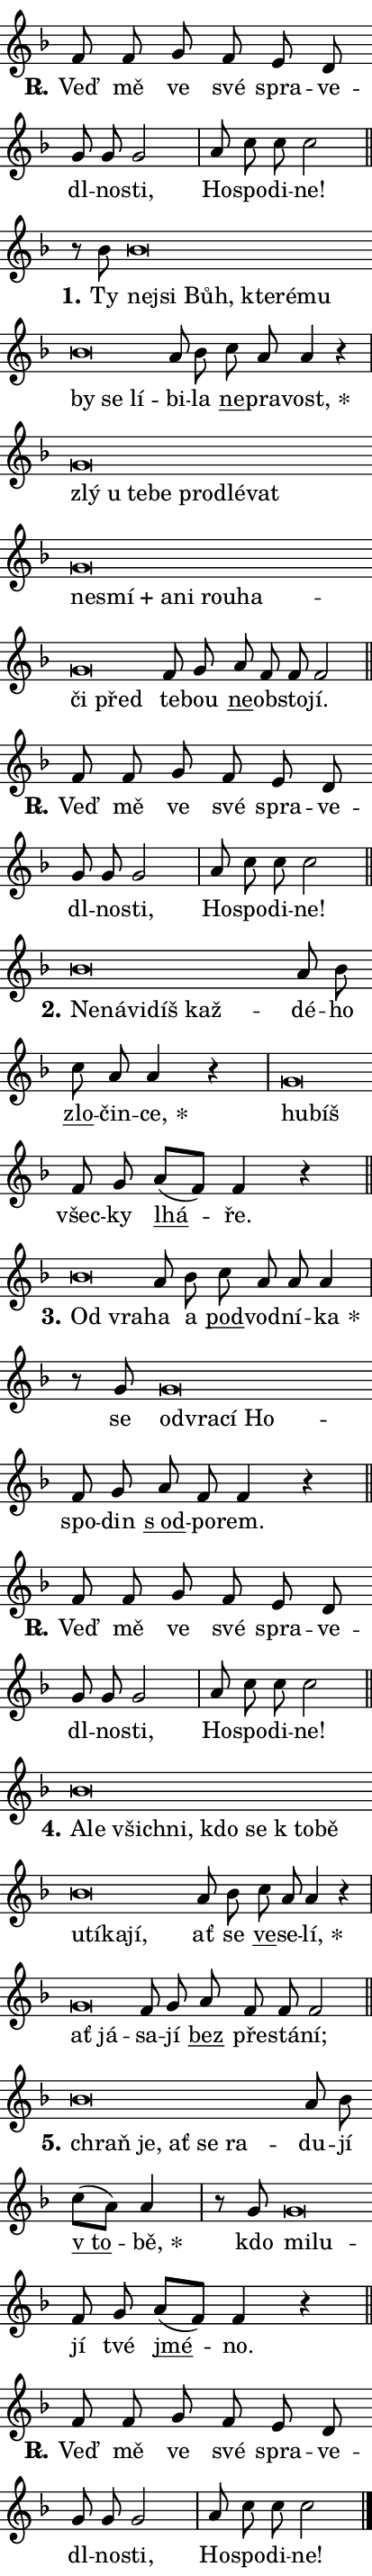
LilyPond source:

\version "2.22.1"
\header { tagline = "" }
\paper {
  indent = 0\cm
  top-margin = 0\cm
  right-margin = 0\cm
  bottom-margin = 0\cm
  left-margin = 0\cm
  paper-width = 7\cm
  page-breaking = #ly:one-page-breaking
  system-system-spacing.basic-distance = #11
  score-system-spacing.basic-distance = #11
  ragged-last = ##f
}


%% Author: Thomas Morley
%% https://lists.gnu.org/archive/html/lilypond-user/2020-05/msg00002.html
#(define (line-position grob)
"Returns position of @var[grob} in current system:
   @code{'start}, if at first time-step
   @code{'end}, if at last time-step
   @code{'middle} otherwise
"
  (let* ((col (ly:item-get-column grob))
         (ln (ly:grob-object col 'left-neighbor))
         (rn (ly:grob-object col 'right-neighbor))
         (col-to-check-left (if (ly:grob? ln) ln col))
         (col-to-check-right (if (ly:grob? rn) rn col))
         (break-dir-left
           (and
             (ly:grob-property col-to-check-left 'non-musical #f)
             (ly:item-break-dir col-to-check-left)))
         (break-dir-right
           (and
             (ly:grob-property col-to-check-right 'non-musical #f)
             (ly:item-break-dir col-to-check-right))))
        (cond ((eqv? 1 break-dir-left) 'start)
              ((eqv? -1 break-dir-right) 'end)
              (else 'middle))))

#(define (tranparent-at-line-position vctor)
  (lambda (grob)
  "Relying on @code{line-position} select the relevant enry from @var{vctor}.
Used to determine transparency,"
    (case (line-position grob)
      ((end) (not (vector-ref vctor 0)))
      ((middle) (not (vector-ref vctor 1)))
      ((start) (not (vector-ref vctor 2))))))

noteHeadBreakVisibility =
#(define-music-function (break-visibility)(vector?)
"Makes @code{NoteHead}s transparent relying on @var{break-visibility}"
#{
  \override NoteHead.transparent =
    #(tranparent-at-line-position break-visibility)
#})

#(define delete-ledgers-for-transparent-note-heads
  (lambda (grob)
    "Reads whether a @code{NoteHead} is transparent.
If so this @code{NoteHead} is removed from @code{'note-heads} from
@var{grob}, which is supposed to be @code{LedgerLineSpanner}.
As a result ledgers are not printed for this @code{NoteHead}"
    (let* ((nhds-array (ly:grob-object grob 'note-heads))
           (nhds-list
             (if (ly:grob-array? nhds-array)
                 (ly:grob-array->list nhds-array)
                 '()))
           ;; Relies on the transparent-property being done before
           ;; Staff.LedgerLineSpanner.after-line-breaking is executed.
           ;; This is fragile ...
           (to-keep
             (remove
               (lambda (nhd)
                 (ly:grob-property nhd 'transparent #f))
               nhds-list)))
      ;; TODO find a better method to iterate over grob-arrays, similiar
      ;; to filter/remove etc for lists
      ;; For now rebuilt from scratch
      (set! (ly:grob-object grob 'note-heads)  '())
      (for-each
        (lambda (nhd)
          (ly:pointer-group-interface::add-grob grob 'note-heads nhd))
        to-keep))))

hideNotes = {
  \noteHeadBreakVisibility #begin-of-line-visible
}
unHideNotes = {
  \noteHeadBreakVisibility #all-visible
}

% work-around for resetting accidentals
% https://lilypond.org/doc/v2.23/Documentation/notation/displaying-rhythms#unmetered-music
cadenzaMeasure = {
  \cadenzaOff
  \partial 1024 s1024
  \cadenzaOn
}

#(define-markup-command (accent layout props text) (markup?)
  "Underline accented syllable"
  (interpret-markup layout props
    #{\markup \override #'(offset . 4.3) \underline { #text }#}))

responsum = \markup \concat {
  "R" \hspace #-1.05 \path #0.1 #'((moveto 0 0.07) (lineto 0.9 0.8)) \hspace #0.05 "."
}

\layout {
    \context {
        \Staff
        \remove "Time_signature_engraver"
        \override LedgerLineSpanner.after-line-breaking = #delete-ledgers-for-transparent-note-heads
    }
    \context {
        \Voice {
            \override NoteHead.output-attributes = #'((class . "notehead"))
            \override Hairpin.height = #0.55
        }
    }
    \context {
        \Lyrics {
            \override StanzaNumber.output-attributes = #'((class . "stanzanumber"))
            \override LyricSpace.minimum-distance = #0.9
            \override LyricText.font-name = #"TeX Gyre Schola"
            \override LyricText.font-size = 1
            \override StanzaNumber.font-name = #"TeX Gyre Schola Bold"
            \override StanzaNumber.font-size = 1
        }
    }
}

% magnetic-lyrics.ily
%
%   written by
%     Jean Abou Samra <jean@abou-samra.fr>
%     Werner Lemberg <wl@gnu.org>
%
%   adapted by
%     Jiri Hon <jiri.hon@gmail.com>
%
% Version 2022-Apr-15

% https://www.mail-archive.com/lilypond-user@gnu.org/msg149350.html

#(define (Left_hyphen_pointer_engraver context)
   "Collect syllable-hyphen-syllable occurrences in lyrics and store
them in properties.  This engraver only looks to the left.  For
example, if the lyrics input is @code{foo -- bar}, it does the
following.

@itemize @bullet
@item
Set the @code{text} property of the @code{LyricHyphen} grob between
@q{foo} and @q{bar} to @code{foo}.

@item
Set the @code{left-hyphen} property of the @code{LyricText} grob with
text @q{foo} to the @code{LyricHyphen} grob between @q{foo} and
@q{bar}.
@end itemize

Use this auxiliary engraver in combination with the
@code{lyric-@/text::@/apply-@/magnetic-@/offset!} hook."
   (let ((hyphen #f)
         (text #f))
     (make-engraver
      (acknowledgers
       ((lyric-syllable-interface engraver grob source-engraver)
        (set! text grob)))
      (end-acknowledgers
       ((lyric-hyphen-interface engraver grob source-engraver)
        ;(when (not (grob::has-interface grob 'lyric-space-interface))
          (set! hyphen grob)));)
      ((stop-translation-timestep engraver)
       (when (and text hyphen)
         (ly:grob-set-object! text 'left-hyphen hyphen))
       (set! text #f)
       (set! hyphen #f)))))

#(define (lyric-text::apply-magnetic-offset! grob)
   "If the space between two syllables is less than the value in
property @code{LyricText@/.details@/.squash-threshold}, move the right
syllable to the left so that it gets concatenated with the left
syllable.

Use this function as a hook for
@code{LyricText@/.after-@/line-@/breaking} if the
@code{Left_@/hyphen_@/pointer_@/engraver} is active."
   (let ((hyphen (ly:grob-object grob 'left-hyphen #f)))
     (when hyphen
       (let ((left-text (ly:spanner-bound hyphen LEFT)))
         (when (grob::has-interface left-text 'lyric-syllable-interface)
           (let* ((common (ly:grob-common-refpoint grob left-text X))
                  (this-x-ext (ly:grob-extent grob common X))
                  (left-x-ext
                   (begin
                     ;; Trigger magnetism for left-text.
                     (ly:grob-property left-text 'after-line-breaking)
                     (ly:grob-extent left-text common X)))
                  ;; `delta` is the gap width between two syllables.
                  (delta (- (interval-start this-x-ext)
                            (interval-end left-x-ext)))
                  (details (ly:grob-property grob 'details))
                  (threshold (assoc-get 'squash-threshold details 0.2)))
             (when (< delta threshold)
               (let* (;; We have to manipulate the input text so that
                      ;; ligatures crossing syllable boundaries are not
                      ;; disabled.  For languages based on the Latin
                      ;; script this is essentially a beautification.
                      ;; However, for non-Western scripts it can be a
                      ;; necessity.
                      (lt (ly:grob-property left-text 'text))
                      (rt (ly:grob-property grob 'text))
                      (is-space (grob::has-interface hyphen 'lyric-space-interface))
                      (space (if is-space " " ""))
                      (space-markup (grob-interpret-markup grob " "))
                      (space-size (interval-length (ly:stencil-extent space-markup X)))
                      (extra-delta (if is-space space-size 0))
                      ;; Append new syllable.
                      (ltrt-space (if (and (string? lt) (string? rt))
                                (string-append lt space rt)
                                (make-concat-markup (list lt space rt))))
                      ;; Right-align `ltrt` to the right side.
                      (ltrt-space-markup (grob-interpret-markup
                               grob
                               (make-translate-markup
                                (cons (interval-length this-x-ext) 0)
                                (make-right-align-markup ltrt-space)))))
                 (begin
                   ;; Don't print `left-text`.
                   (ly:grob-set-property! left-text 'stencil #f)
                   ;; Set text and stencil (which holds all collected
                   ;; syllables so far) and shift it to the left.
                   (ly:grob-set-property! grob 'text ltrt-space)
                   (ly:grob-set-property! grob 'stencil ltrt-space-markup)
                   (ly:grob-translate-axis! grob (- (- delta extra-delta)) X))))))))))


#(define (lyric-hyphen::displace-bounds-first grob)
   ;; Make very sure this callback isn't triggered too early.
   (let ((left (ly:spanner-bound grob LEFT))
         (right (ly:spanner-bound grob RIGHT)))
     (ly:grob-property left 'after-line-breaking)
     (ly:grob-property right 'after-line-breaking)
     (ly:lyric-hyphen::print grob)))

squashThreshold = #0.4

\layout {
  \context {
    \Lyrics
    \consists #Left_hyphen_pointer_engraver
    \override LyricText.after-line-breaking =
      #lyric-text::apply-magnetic-offset!
    \override LyricHyphen.stencil = #lyric-hyphen::displace-bounds-first
    \override LyricText.details.squash-threshold = \squashThreshold
    \override LyricHyphen.minimum-distance = 0
    \override LyricHyphen.minimum-length = \squashThreshold
  }
}

squash = \override LyricText.details.squash-threshold = 9999
unSquash = \override LyricText.details.squash-threshold = \squashThreshold

left = \override LyricText.self-alignment-X = #LEFT
unLeft = \revert LyricText.self-alignment-X

starOffset = #(lambda (grob) 
                (let ((x_offset (ly:self-alignment-interface::aligned-on-x-parent grob)))
                  (if (= x_offset 0) 0 (+ x_offset 1.2))))

star = #(define-music-function (syllable)(string?)
"Append star separator at the end of a syllable"
#{
  \once \override LyricText.X-offset = #starOffset
  \lyricmode { \markup {
    #syllable
    \override #'((font-name . "TeX Gyre Schola Bold")) \hspace #0.2 \lower #0.65 \larger "*"
  } }
#})

starAccent = #(define-music-function (syllable)(string?)
"Append star separator at the end of a syllable and make accent"
#{
  \once \override LyricText.X-offset = #starOffset
  \lyricmode { \markup {
    \accent #syllable
    \override #'((font-name . "TeX Gyre Schola Bold")) \hspace #0.2 \lower #0.65 \larger "*"
  } }
#})

breath = #(define-music-function (syllable)(string?)
"Append breathing indicator at the end of a syllable"
#{
  \lyricmode { \markup { #syllable "+" } }
#})

optionalBreath = #(define-music-function (syllable)(string?)
"Append optional breathing indicator at the end of a syllable"
#{
  \lyricmode { \markup { #syllable "(+)" } }
#})


\score {
    <<
        \new Voice = "melody" { \cadenzaOn \key f \major \relative { f'8 f g f e d \bar "" g g g2 \cadenzaMeasure \bar "|" a8 c c c2 \cadenzaMeasure \bar "||" \break }
\relative { r8 bes'8 bes\breve*1/16 \hideNotes \breve*1/16 \bar "" \breve*1/16 \bar "" \breve*1/16 \bar "" \breve*1/16 \bar "" \breve*1/16 \bar "" \breve*1/16 \bar "" \breve*1/16 \breve*1/16 \bar "" \unHideNotes a8 bes \bar "" c a a4 r \cadenzaMeasure \bar "|" g\breve*1/16 \hideNotes \breve*1/16 \bar "" \breve*1/16 \bar "" \breve*1/16 \bar "" \breve*1/16 \bar "" \breve*1/16 \bar "" \breve*1/16 \bar "" \breve*1/16 \bar "" \breve*1/16 \bar "" \breve*1/16 \bar "" \breve*1/16 \bar "" \breve*1/16 \bar "" \breve*1/16 \bar "" \breve*1/16 \breve*1/16 \bar "" \unHideNotes f8 g \bar "" a f f f2 \cadenzaMeasure \bar "||" \break }
\relative { f'8 f g f e d \bar "" g g g2 \cadenzaMeasure \bar "|" a8 c c c2 \cadenzaMeasure \bar "||" \break }
\relative { bes'\breve*1/16 \hideNotes \breve*1/16 \bar "" \breve*1/16 \bar "" \breve*1/16 \breve*1/16 \bar "" \unHideNotes a8 bes \bar "" c a a4 r \cadenzaMeasure \bar "|" g\breve*1/16 \hideNotes \breve*1/16 \bar "" \unHideNotes f8 g \bar "" a[( f)] f4 r \cadenzaMeasure \bar "||" \break }
\relative { bes'\breve*1/16 \hideNotes \breve*1/16 \bar "" \unHideNotes a8 bes \bar "" c a a a4 \cadenzaMeasure \bar "|" r8 g8 g\breve*1/16 \hideNotes \breve*1/16 \bar "" \breve*1/16 \breve*1/16 \bar "" \unHideNotes f8 g \bar "" a f f4 r \cadenzaMeasure \bar "||" \break }
\relative { f'8 f g f e d \bar "" g g g2 \cadenzaMeasure \bar "|" a8 c c c2 \cadenzaMeasure \bar "||" \break }
\relative { bes'\breve*1/16 \hideNotes \breve*1/16 \bar "" \breve*1/16 \bar "" \breve*1/16 \bar "" \breve*1/16 \bar "" \breve*1/16 \bar "" \breve*1/16 \bar "" \breve*1/16 \bar "" \breve*1/16 \bar "" \breve*1/16 \bar "" \breve*1/16 \breve*1/16 \bar "" \unHideNotes a8 bes \bar "" c a a4 r \cadenzaMeasure \bar "|" g\breve*1/16 \hideNotes \breve*1/16 \bar "" \unHideNotes f8 g \bar "" a f f f2 \cadenzaMeasure \bar "||" \break }
\relative { bes'\breve*1/16 \hideNotes \breve*1/16 \bar "" \breve*1/16 \bar "" \breve*1/16 \breve*1/16 \bar "" \unHideNotes a8 bes \bar "" c[( a)] a4 \cadenzaMeasure \bar "|" r8 g8 g\breve*1/16 \hideNotes \breve*1/16 \bar "" \unHideNotes f8 g \bar "" a[( f)] f4 r \cadenzaMeasure \bar "||" \break }
\relative { f'8 f g f e d \bar "" g g g2 \cadenzaMeasure \bar "|" a8 c c c2 \cadenzaMeasure \bar "||" \break } \bar "|." }
        \new Lyrics \lyricsto "melody" { \lyricmode { \set stanza = \responsum
Veď mě ve své spra -- ve -- dl -- no -- sti, Ho -- spo -- di -- ne!
\set stanza = "1."
Ty \left nej -- \squash si Bůh, kte -- ré -- mu by se lí -- \unLeft \unSquash bi -- la \markup \accent ne -- pra -- \star vost, \left zlý \squash u te -- be pro -- dlé -- vat ne -- \breath "smí" a -- ni rou -- ha -- či před \unLeft \unSquash te -- bou \markup \accent ne -- ob -- sto -- jí.
\set stanza = \responsum
Veď mě ve své spra -- ve -- dl -- no -- sti, Ho -- spo -- di -- ne!
\set stanza = "2."
\left Ne -- \squash ná -- vi -- díš kaž -- \unLeft \unSquash dé -- ho \markup \accent zlo -- čin -- \star ce, \left hu -- \squash bíš \unLeft \unSquash všec -- ky \markup \accent lhá -- ře.
\set stanza = "3."
\left Od \squash vra -- \unLeft \unSquash ha a \markup \accent pod -- vod -- ní -- \star ka se \left od -- \squash vra -- cí Ho -- \unLeft \unSquash spo -- din \markup \accent "s od" -- po -- rem.
\set stanza = \responsum
Veď mě ve své spra -- ve -- dl -- no -- sti, Ho -- spo -- di -- ne!
\set stanza = "4."
\left A -- \squash le všich -- ni, kdo se "k to" -- bě u -- tí -- ka -- jí, \unLeft \unSquash ať se \markup \accent ve -- se -- \star lí, \left ať \squash já -- \unLeft \unSquash sa -- jí \markup \accent bez pře -- stá -- ní;
\set stanza = "5."
\left chraň \squash je, ať se ra -- \unLeft \unSquash du -- jí \markup \accent "v to" -- \star bě, kdo \left mi -- \squash lu -- \unLeft \unSquash jí tvé \markup \accent jmé -- no.
\set stanza = \responsum
Veď mě ve své spra -- ve -- dl -- no -- sti, Ho -- spo -- di -- ne! } }
    >>
    \layout {}
}
